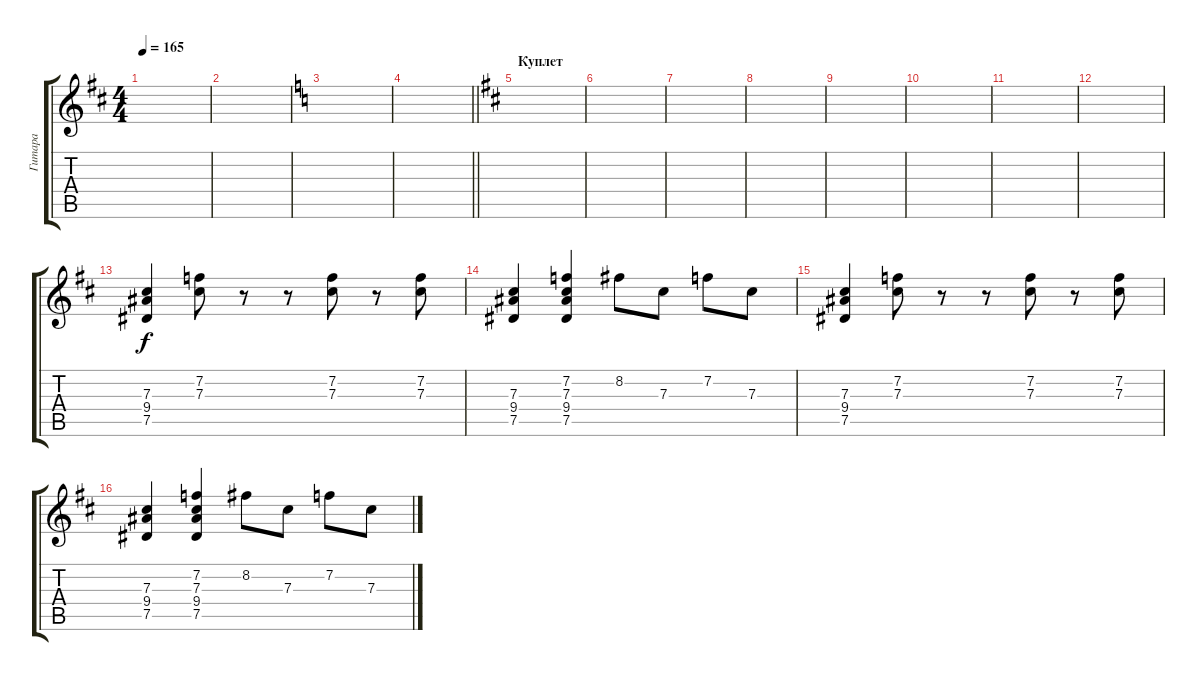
\track ("Гитара" "Гитара") {instrument acousticguitarsteel}
\staff {score tabs}
\tuning (Eb4 Bb3 Gb3 Db3 Ab2 Eb2) {hide}
\ts (4 4)
\tempo 165
\clef g2
\ks bminor
|
|
\ks c
|
\barLineRight lightlight
|
\section ("" "Куплет")
\ks bminor
|
|
|
|
|
|
|
|
(7.3 9.4 7.5).4{balance 11} (7.2 7.3).8 r.8 r.8 (7.2 7.3).8 r.8 (7.2 7.3).8 |
(7.3 9.4 7.5).4 (7.2 7.3 9.4 7.5).4 8.2.8 7.3.8 7.2.8 7.3.8 |
(7.3 9.4 7.5).4 (7.2 7.3).8 r.8 r.8 (7.2 7.3).8 r.8 (7.2 7.3).8 |
(7.3 9.4 7.5).4 (7.2 7.3 9.4 7.5).4 8.2.8 7.3.8 7.2.8 7.3.8
